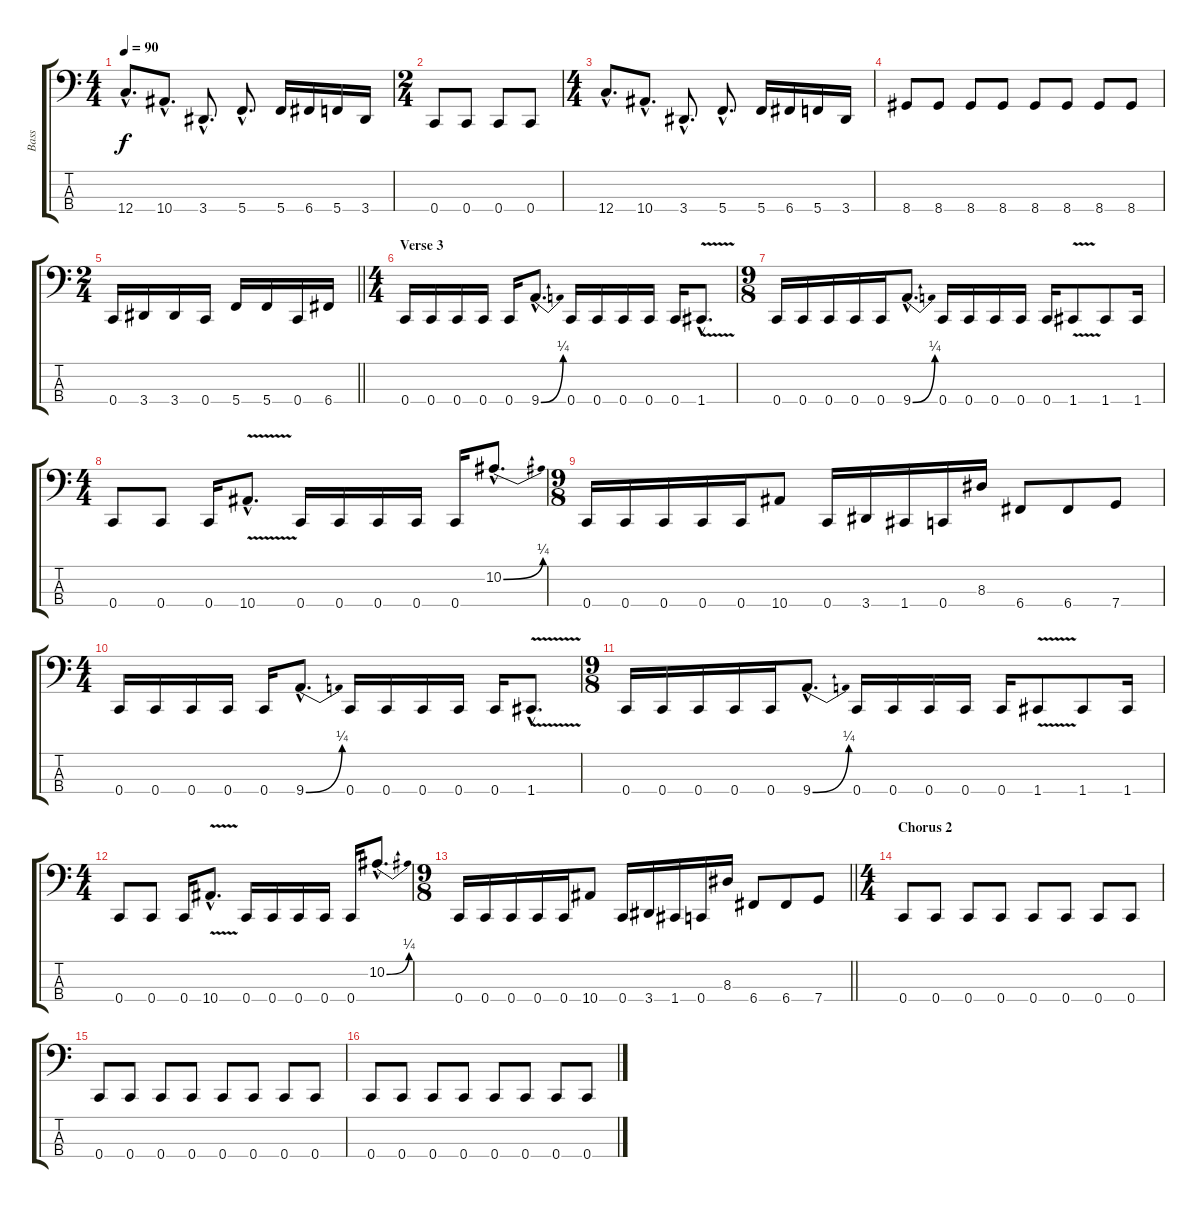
\track ("Bass" "Bass") {instrument overdrivenguitar}
\staff {score tabs}
\tuning (F2 C2 G1 C1) {hide}
\ts (4 4)
\tempo 90
\clef f4
\ks c
12.4{hac}.8{d dy f} 10.4{hac}.8{d} 3.4{hac}.8{d} 5.4{hac}.8{d} 5.4.16 6.4.16 5.4.16 3.4.16 |
\ts (2 4)
0.4.8 0.4.8 0.4.8 0.4.8 |
\ts (4 4)
12.4{hac}.8{d} 10.4{hac}.8{d} 3.4{hac}.8{d} 5.4{hac}.8{d} 5.4.16 6.4.16 5.4.16 3.4.16 |
8.4.8 8.4.8 8.4.8 8.4.8 8.4.8 8.4.8 8.4.8 8.4.8 |
\ts (2 4)
\barLineRight lightlight
0.4.16 3.4.16 3.4.16 0.4.16 5.4.16 5.4.16 0.4.16 6.4.16 |
\ts (4 4)
\section ("" "Verse 3")
0.4.16 0.4.16 0.4.16 0.4.16 0.4.16 9.4{be (bend 0 0 60 1) hac}.8{d} 0.4.16 0.4.16 0.4.16 0.4.16 0.4.16 1.4{v hac}.8{d} |
\ts (9 8)
0.4.16 0.4.16 0.4.16 0.4.16 0.4.16 9.4{be (bend 0 0 60 1) hac}.8{d} 0.4.16 0.4.16 0.4.16 0.4.16 0.4.16 1.4{v}.8 1.4.8 1.4.16 |
\ts (4 4)
0.4.8 0.4.8 0.4.16 10.4{v hac}.8{d} 0.4.16 0.4.16 0.4.16 0.4.16 0.4.16 10.2{be (bend 0 0 60 1) hac}.8{d} |
\ts (9 8)
0.4.16 0.4.16 0.4.16 0.4.16 0.4.16 10.4.8 0.4.16 3.4.16 1.4.16 0.4.16 8.3.16 6.4.8 6.4.8 7.4.8 |
\ts (4 4)
0.4.16 0.4.16 0.4.16 0.4.16 0.4.16 9.4{be (bend 0 0 60 1) hac}.8{d} 0.4.16 0.4.16 0.4.16 0.4.16 0.4.16 1.4{v hac}.8{d} |
\ts (9 8)
0.4.16 0.4.16 0.4.16 0.4.16 0.4.16 9.4{be (bend 0 0 60 1) hac}.8{d} 0.4.16 0.4.16 0.4.16 0.4.16 0.4.16 1.4{v}.8 1.4.8 1.4.16 |
\ts (4 4)
0.4.8 0.4.8 0.4.16 10.4{v hac}.8{d} 0.4.16 0.4.16 0.4.16 0.4.16 0.4.16 10.2{be (bend 0 0 60 1) hac}.8{d} |
\ts (9 8)
\barLineRight lightlight
0.4.16 0.4.16 0.4.16 0.4.16 0.4.16 10.4.8 0.4.16 3.4.16 1.4.16 0.4.16 8.3.16 6.4.8 6.4.8 7.4.8 |
\ts (4 4)
\section ("" "Chorus 2")
0.4.8 0.4.8 0.4.8 0.4.8 0.4.8 0.4.8 0.4.8 0.4.8 |
0.4.8 0.4.8 0.4.8 0.4.8 0.4.8 0.4.8 0.4.8 0.4.8 |
0.4.8 0.4.8 0.4.8 0.4.8 0.4.8 0.4.8 0.4.8 0.4.8
